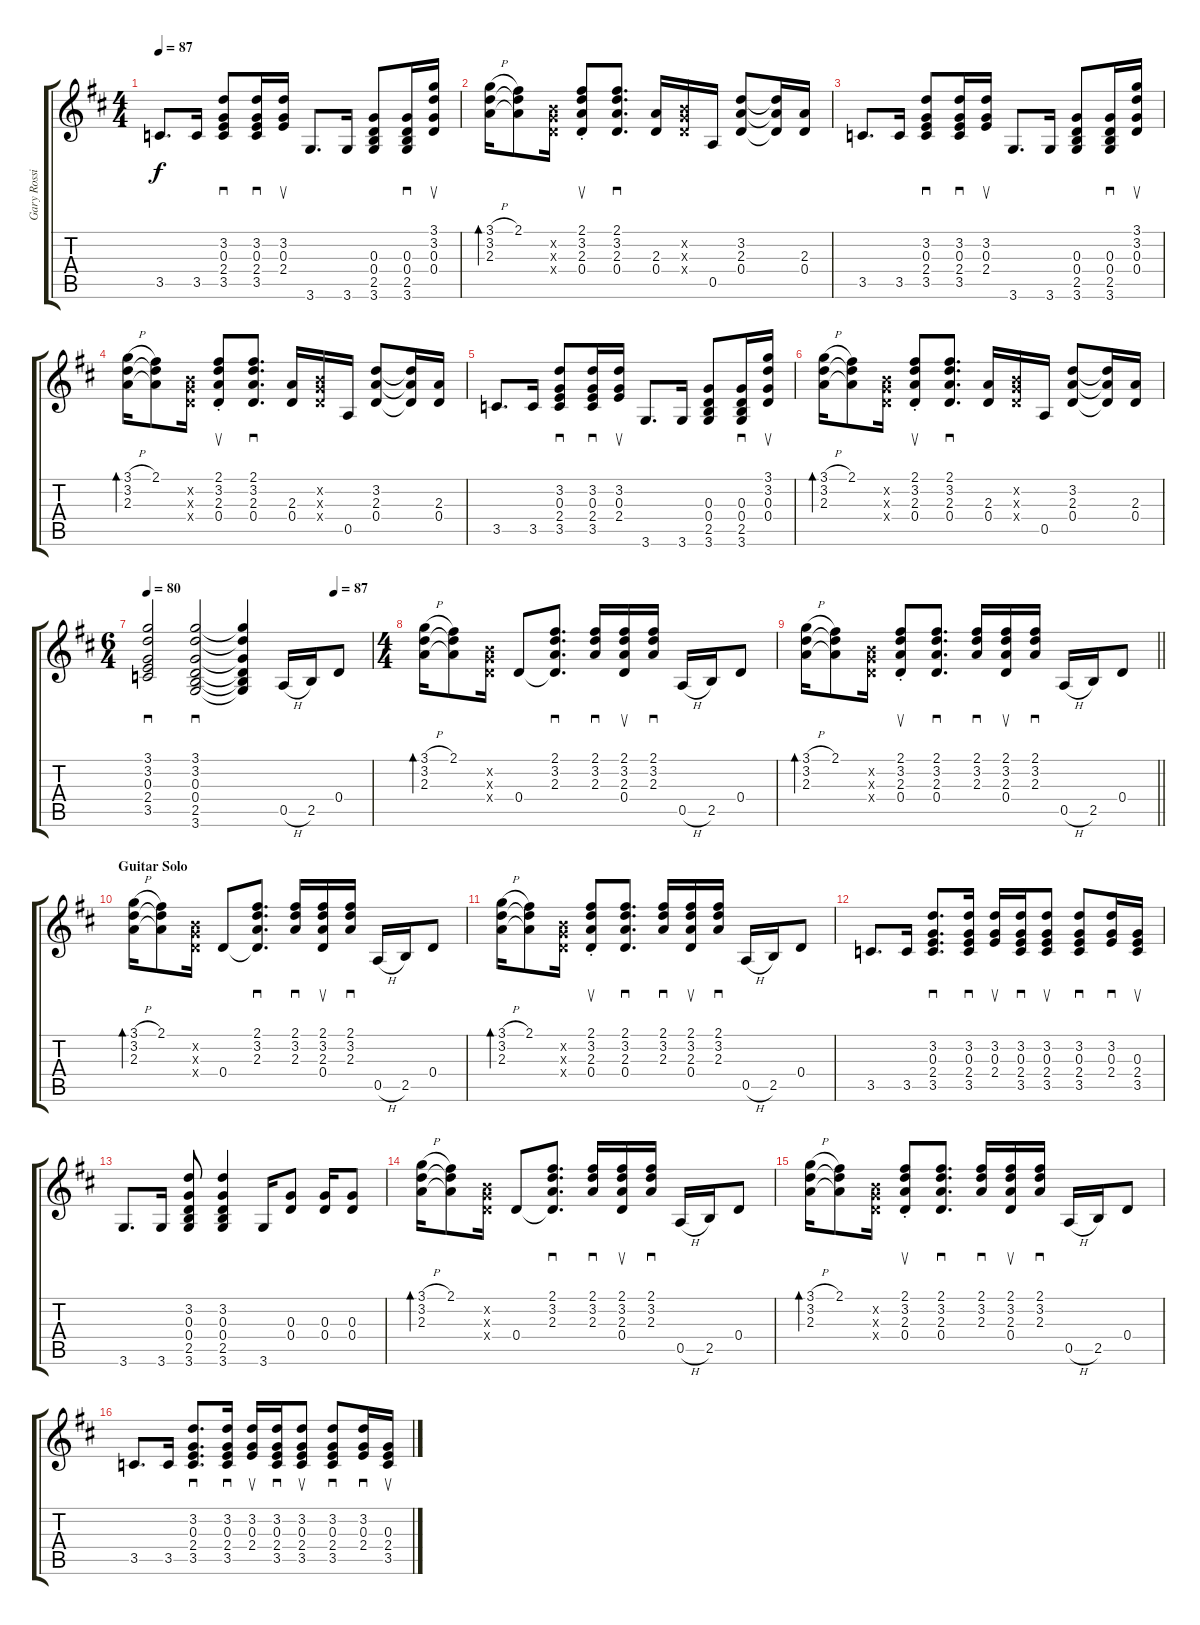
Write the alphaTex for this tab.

\track ("Gary Rossington - Acoustic Guitar" "Gary Rossi") {instrument acousticguitarnylon}
\staff {score tabs}
\tuning (E4 B3 G3 D3 A2 E2) {hide}
\ts (4 4)
\tempo 87
\clef g2
\ks d
3.5.8{d dy f} 3.5.16 (3.2 0.3 2.4 3.5).8{sd} (3.2 0.3 2.4 3.5).16{sd} (3.2 0.3 2.4).16{su} 3.6.8{d} 3.6.16 (0.3 0.4 2.5 3.6).8 (0.3 0.4 2.5 3.6).16{sd} (3.1 3.2 0.3 0.4).16{su} |
(3.1{h} 3.2 2.3).16{bd 60} (2.1 3.2{t} 2.3{t}).8 (0.2{x} 0.3{x} 0.4{x}).16 (2.1{st} 3.2{st} 2.3{st} 0.4{st}).8{su} (2.1 3.2 2.3 0.4).8{d sd} (2.3 0.4).16 (0.2{x} 0.3{x} 0.4{x}).16 0.5.16 (3.2 2.3 0.4).8 (3.2{t} 2.3{t} 0.4{t}).16 (2.3 0.4).16 |
3.5.8{d} 3.5.16 (3.2 0.3 2.4 3.5).8{sd} (3.2 0.3 2.4 3.5).16{sd} (3.2 0.3 2.4).16{su} 3.6.8{d} 3.6.16 (0.3 0.4 2.5 3.6).8 (0.3 0.4 2.5 3.6).16{sd} (3.1 3.2 0.3 0.4).16{su} |
(3.1{h} 3.2 2.3).16{bd 60} (2.1 3.2{t} 2.3{t}).8 (0.2{x} 0.3{x} 0.4{x}).16 (2.1{st} 3.2{st} 2.3{st} 0.4{st}).8{su} (2.1 3.2 2.3 0.4).8{d sd} (2.3 0.4).16 (0.2{x} 0.3{x} 0.4{x}).16 0.5.16 (3.2 2.3 0.4).8 (3.2{t} 2.3{t} 0.4{t}).16 (2.3 0.4).16 |
3.5.8{d} 3.5.16 (3.2 0.3 2.4 3.5).8{sd} (3.2 0.3 2.4 3.5).16{sd} (3.2 0.3 2.4).16{su} 3.6.8{d} 3.6.16 (0.3 0.4 2.5 3.6).8 (0.3 0.4 2.5 3.6).16{sd} (3.1 3.2 0.3 0.4).16{su} |
(3.1{h} 3.2 2.3).16{bd 60} (2.1 3.2{t} 2.3{t}).8 (0.2{x} 0.3{x} 0.4{x}).16 (2.1{st} 3.2{st} 2.3{st} 0.4{st}).8{su} (2.1 3.2 2.3 0.4).8{d sd} (2.3 0.4).16 (0.2{x} 0.3{x} 0.4{x}).16 0.5.16 (3.2 2.3 0.4).8 (3.2{t} 2.3{t} 0.4{t}).16 (2.3 0.4).16 |
\ts (6 4)
\tempo 80
\tempo (87 0.8333333333333334)
(3.1 3.2 0.3 2.4 3.5).2{sd} (3.1 3.2 0.3 0.4 2.5 3.6).2{sd} (3.1{t} 3.2{t} 0.3{t} 0.4{t} 2.5{t} 3.6{t}).4 0.5{h}.16 2.5.16 0.4.8 |
\ts (4 4)
(3.1{h} 3.2 2.3).16{bd 60} (2.1 3.2{t} 2.3{t}).8 (0.2{x} 0.3{x} 0.4{x}).16 0.4.8 (2.1 3.2 2.3 0.4{t}).8{d sd} (2.1 3.2 2.3).16{sd} (2.1 3.2 2.3 0.4).16{su} (2.1 3.2 2.3).16{sd} 0.5{h}.16 2.5.16 0.4.8 |
\barLineRight lightlight
(3.1{h} 3.2 2.3).16{bd 60} (2.1 3.2{t} 2.3{t}).8 (0.2{x} 0.3{x} 0.4{x}).16 (2.1{st} 3.2{st} 2.3{st} 0.4{st}).8{su} (2.1 3.2 2.3 0.4).8{d sd} (2.1 3.2 2.3).16{sd} (2.1 3.2 2.3 0.4).16{su} (2.1 3.2 2.3).16{sd} 0.5{h}.16 2.5.16 0.4.8 |
\section ("" "Guitar Solo")
(3.1{h} 3.2 2.3).16{bd 60} (2.1 3.2{t} 2.3{t}).8 (0.2{x} 0.3{x} 0.4{x}).16 0.4.8 (2.1 3.2 2.3 0.4{t}).8{d sd} (2.1 3.2 2.3).16{sd} (2.1 3.2 2.3 0.4).16{su} (2.1 3.2 2.3).16{sd} 0.5{h}.16 2.5.16 0.4.8 |
(3.1{h} 3.2 2.3).16{bd 60} (2.1 3.2{t} 2.3{t}).8 (0.2{x} 0.3{x} 0.4{x}).16 (2.1{st} 3.2{st} 2.3{st} 0.4{st}).8{su} (2.1 3.2 2.3 0.4).8{d sd} (2.1 3.2 2.3).16{sd} (2.1 3.2 2.3 0.4).16{su} (2.1 3.2 2.3).16{sd} 0.5{h}.16 2.5.16 0.4.8 |
3.5.8{d} 3.5.16 (3.2 0.3 2.4 3.5).8{d sd} (3.2 0.3 2.4 3.5).16{sd} (3.2 0.3 2.4).16{su} (3.2 0.3 2.4 3.5).16{sd} (3.2 0.3 2.4 3.5).8{su} (3.2 0.3 2.4 3.5).8{sd} (3.2 0.3 2.4).16{sd} (0.3 2.4 3.5).16{su} |
3.6.8{d} 3.6.16 (3.2 0.3 0.4 2.5 3.6).8 (3.2 0.3 0.4 2.5 3.6).4 3.6.16 (0.3 0.4).8 (0.3 0.4).16 (0.3 0.4).8 |
(3.1{h} 3.2 2.3).16{bd 60} (2.1 3.2{t} 2.3{t}).8 (0.2{x} 0.3{x} 0.4{x}).16 0.4.8 (2.1 3.2 2.3 0.4{t}).8{d sd} (2.1 3.2 2.3).16{sd} (2.1 3.2 2.3 0.4).16{su} (2.1 3.2 2.3).16{sd} 0.5{h}.16 2.5.16 0.4.8 |
(3.1{h} 3.2 2.3).16{bd 60} (2.1 3.2{t} 2.3{t}).8 (0.2{x} 0.3{x} 0.4{x}).16 (2.1{st} 3.2{st} 2.3{st} 0.4{st}).8{su} (2.1 3.2 2.3 0.4).8{d sd} (2.1 3.2 2.3).16{sd} (2.1 3.2 2.3 0.4).16{su} (2.1 3.2 2.3).16{sd} 0.5{h}.16 2.5.16 0.4.8 |
3.5.8{d} 3.5.16 (3.2 0.3 2.4 3.5).8{d sd} (3.2 0.3 2.4 3.5).16{sd} (3.2 0.3 2.4).16{su} (3.2 0.3 2.4 3.5).16{sd} (3.2 0.3 2.4 3.5).8{su} (3.2 0.3 2.4 3.5).8{sd} (3.2 0.3 2.4).16{sd} (0.3 2.4 3.5).16{su}
